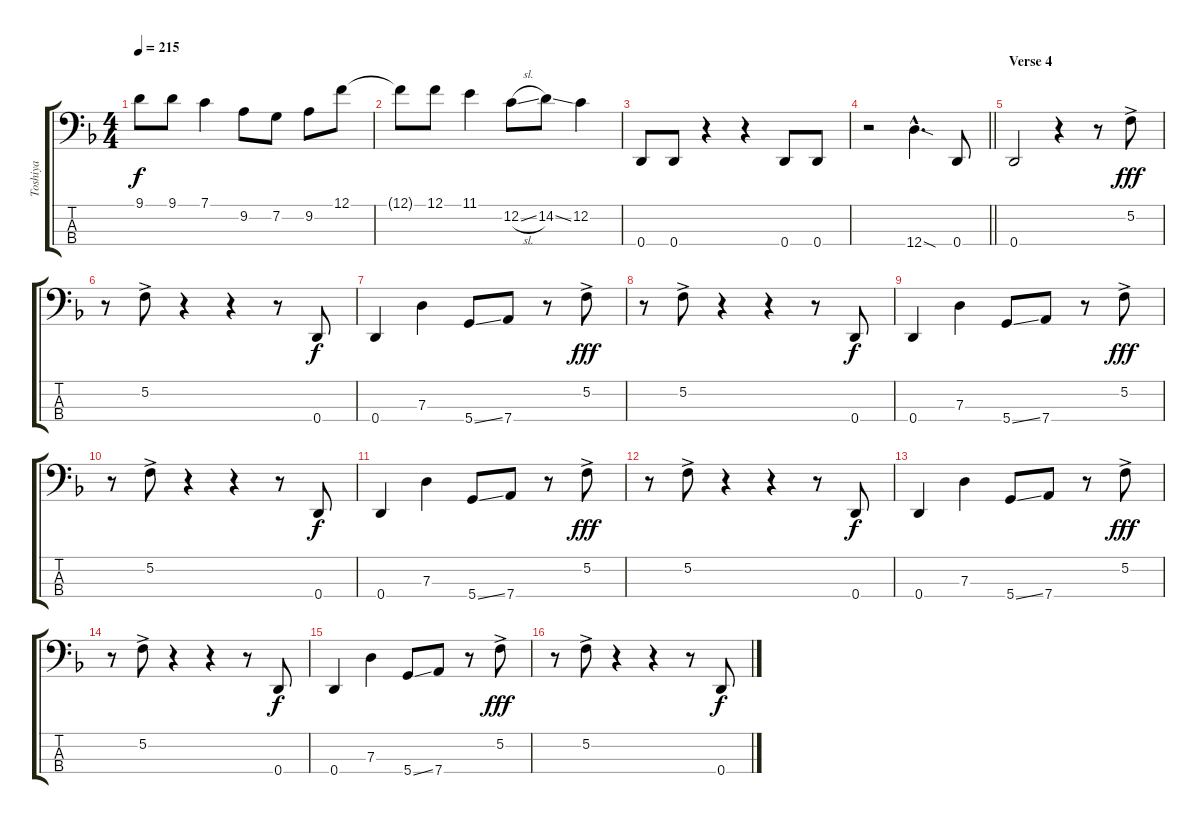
\track ("Toshiya" "Toshiya") {instrument electricbasspick}
\staff {score tabs}
\tuning (F2 C2 G1 D1) {hide}
\ts (4 4)
\tempo 215
\clef f4
\ks f
9.1{t}.8{dy f} 9.1.8 7.1.4 9.2.8 7.2.8 9.2.8 12.1.8 |
12.1{t}.8 12.1.8 11.1.4 12.2{sl}.8 14.2{ss}.8 12.2.4 |
0.4.8 0.4.8 r.4 r.4 0.4.8 0.4.8 |
\barLineRight lightlight
r.2 12.4{sod hac}.4{d} 0.4.8 |
\section ("" "Verse 4")
0.4.2 r.4 r.8 5.2{ac}.8{dy fff} |
r.8 5.2{ac}.8 r.4 r.4 r.8 0.4.8{dy f} |
0.4.4 7.3.4 5.4{ss}.8 7.4.8 r.8 5.2{ac}.8{dy fff} |
r.8 5.2{ac}.8 r.4 r.4 r.8 0.4.8{dy f} |
0.4.4 7.3.4 5.4{ss}.8 7.4.8 r.8 5.2{ac}.8{dy fff} |
r.8 5.2{ac}.8 r.4 r.4 r.8 0.4.8{dy f} |
0.4.4 7.3.4 5.4{ss}.8 7.4.8 r.8 5.2{ac}.8{dy fff} |
r.8 5.2{ac}.8 r.4 r.4 r.8 0.4.8{dy f} |
0.4.4 7.3.4 5.4{ss}.8 7.4.8 r.8 5.2{ac}.8{dy fff} |
r.8 5.2{ac}.8 r.4 r.4 r.8 0.4.8{dy f} |
0.4.4 7.3.4 5.4{ss}.8 7.4.8 r.8 5.2{ac}.8{dy fff} |
r.8 5.2{ac}.8 r.4 r.4 r.8 0.4.8{dy f}
